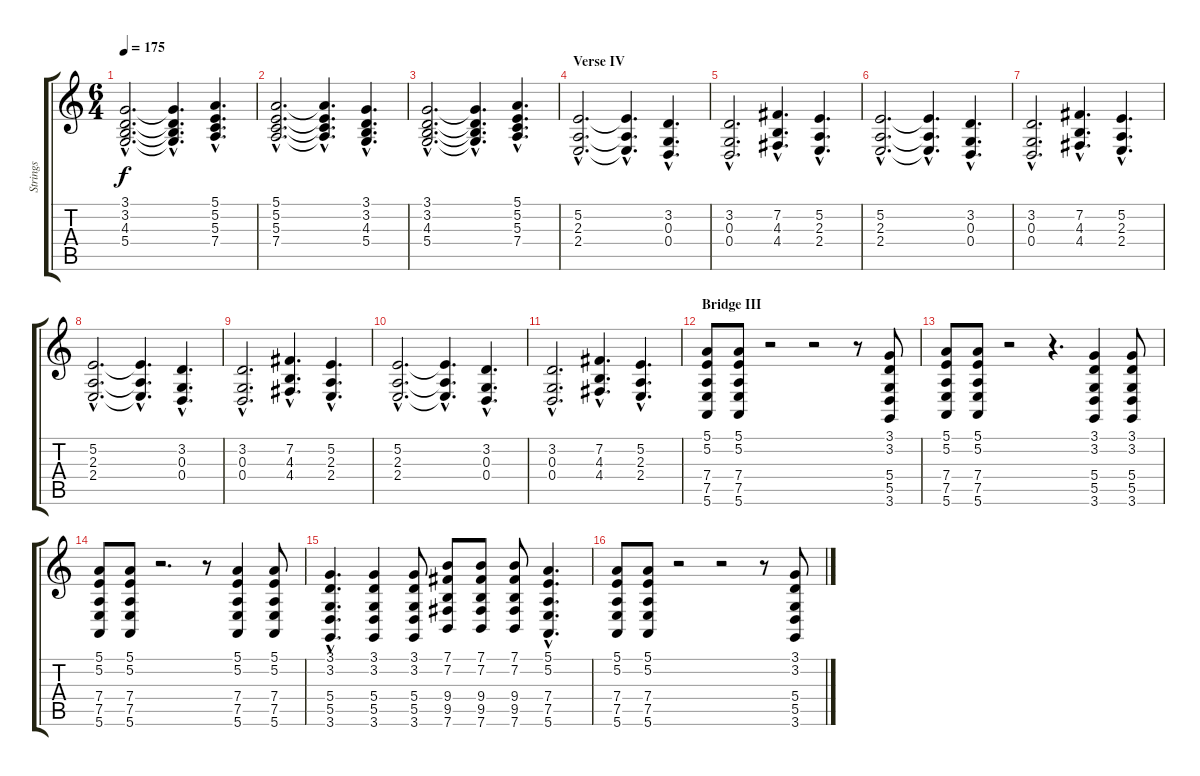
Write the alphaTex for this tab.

\track ("Strings" "Strings") {instrument stringensemble1}
\staff {score tabs}
\tuning (E4 B3 G3 D3 A2 E2) {hide}
\ts (6 4)
\tempo 175
\clef g2
\ks c
(3.1{hac} 3.2{hac} 4.3{hac} 5.4{hac}).2{d dy f} (3.1{hac t} 3.2{hac t} 4.3{hac t} 5.4{hac t}).4{d} (5.1{hac} 5.2{hac} 5.3{hac} 7.4{hac}).4{d} |
(5.1{hac} 5.2{hac} 5.3{hac} 7.4{hac}).2{d} (5.1{hac t} 5.2{hac t} 5.3{hac t} 7.4{hac t}).4{d} (3.1{hac} 3.2{hac} 4.3{hac} 5.4{hac}).4{d} |
(3.1{hac} 3.2{hac} 4.3{hac} 5.4{hac}).2{d} (3.1{hac t} 3.2{hac t} 4.3{hac t} 5.4{hac t}).4{d} (5.1{hac} 5.2{hac} 5.3{hac} 7.4{hac}).4{d} |
\section ("" "Verse IV")
(5.2{hac} 2.3{hac} 2.4{hac}).2{d} (5.2{hac t} 2.3{hac t} 2.4{hac t}).4{d} (3.2{hac} 0.3{hac} 0.4{hac}).4{d} |
(3.2{hac} 0.3{hac} 0.4{hac}).2{d} (7.2{hac} 4.3{hac} 4.4{hac}).4{d} (5.2{hac} 2.3{hac} 2.4{hac}).4{d} |
(5.2{hac} 2.3{hac} 2.4{hac}).2{d} (5.2{hac t} 2.3{hac t} 2.4{hac t}).4{d} (3.2{hac} 0.3{hac} 0.4{hac}).4{d} |
(3.2{hac} 0.3{hac} 0.4{hac}).2{d} (7.2{hac} 4.3{hac} 4.4{hac}).4{d} (5.2{hac} 2.3{hac} 2.4{hac}).4{d} |
(5.2{hac} 2.3{hac} 2.4{hac}).2{d} (5.2{hac t} 2.3{hac t} 2.4{hac t}).4{d} (3.2{hac} 0.3{hac} 0.4{hac}).4{d} |
(3.2{hac} 0.3{hac} 0.4{hac}).2{d} (7.2{hac} 4.3{hac} 4.4{hac}).4{d} (5.2{hac} 2.3{hac} 2.4{hac}).4{d} |
(5.2{hac} 2.3{hac} 2.4{hac}).2{d} (5.2{hac t} 2.3{hac t} 2.4{hac t}).4{d} (3.2{hac} 0.3{hac} 0.4{hac}).4{d} |
(3.2{hac} 0.3{hac} 0.4{hac}).2{d} (7.2{hac} 4.3{hac} 4.4{hac}).4{d} (5.2{hac} 2.3{hac} 2.4{hac}).4{d} |
\section ("" "Bridge III")
(5.1 5.2 7.4 7.5 5.6).8 (5.1 5.2 7.4 7.5 5.6).8 r.2 r.2 r.8 (3.1 3.2 5.4 5.5 3.6).8 |
(5.1 5.2 7.4 7.5 5.6).8 (5.1 5.2 7.4 7.5 5.6).8 r.2 r.4{d} (3.1 3.2 5.4 5.5 3.6).4 (3.1 3.2 5.4 5.5 3.6).8 |
(5.1 5.2 7.4 7.5 5.6).8 (5.1 5.2 7.4 7.5 5.6).8 r.2{d} r.8 (5.1 5.2 7.4 7.5 5.6).4 (5.1 5.2 7.4 7.5 5.6).8 |
(3.1{hac} 3.2{hac} 5.4{hac} 5.5{hac} 3.6{hac}).4{d} (3.1 3.2 5.4 5.5 3.6).4 (3.1 3.2 5.4 5.5 3.6).8 (7.1 7.2 9.4 9.5 7.6).8 (7.1 7.2 9.4 9.5 7.6).8 (7.1 7.2 9.4 9.5 7.6).8 (5.1{hac} 5.2{hac} 7.4{hac} 7.5{hac} 5.6{hac}).4{d} |
(5.1 5.2 7.4 7.5 5.6).8 (5.1 5.2 7.4 7.5 5.6).8 r.2 r.2 r.8 (3.1 3.2 5.4 5.5 3.6).8
